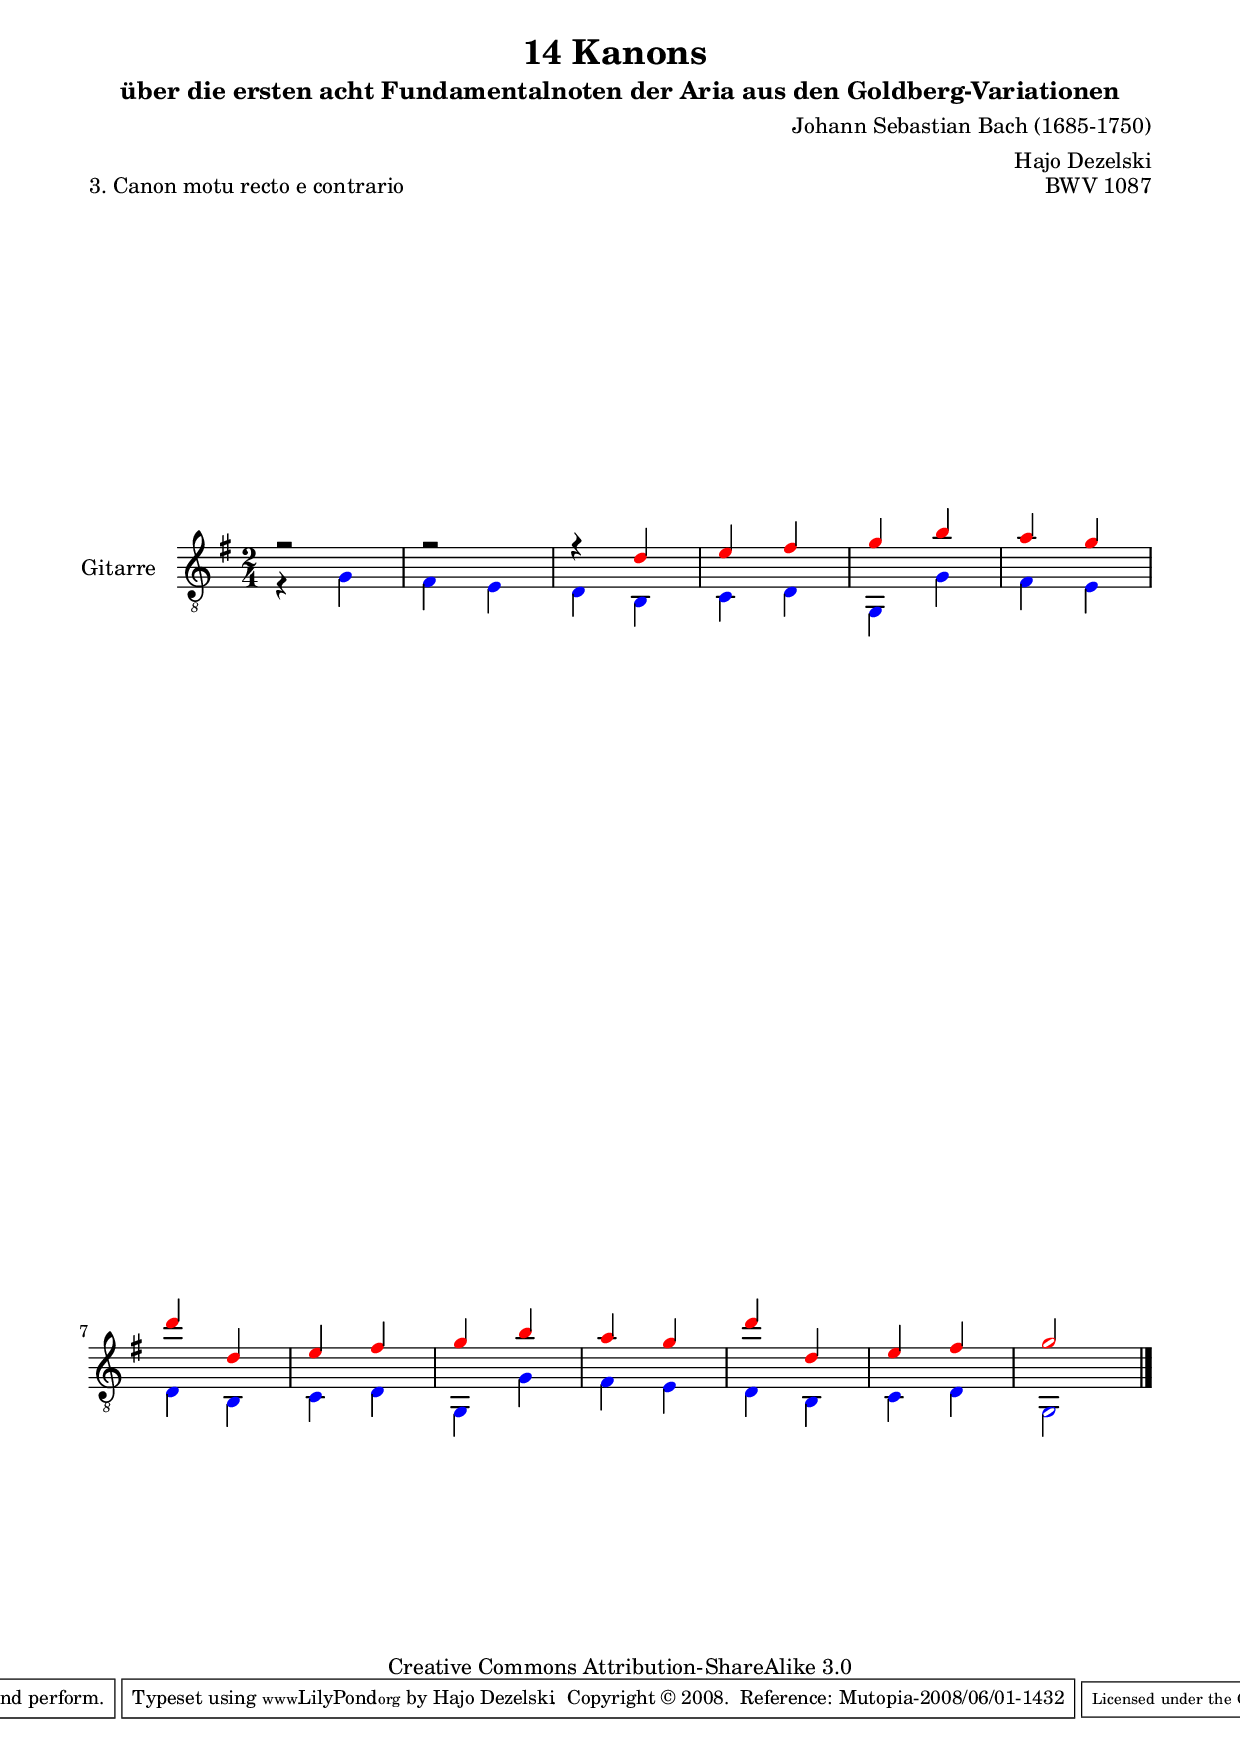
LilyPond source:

\version "2.11.46"

\paper {
    page-top-space = #0.0
    %indent = 0.0
    line-width = 18.0\cm
    ragged-bottom = ##f
    ragged-last-bottom = ##f
}

% #(set-default-paper-size "a4")

#(set-global-staff-size 19)

\header {
        title = "14 Kanons "
        subtitle = "über die ersten acht Fundamentalnoten der Aria aus den Goldberg-Variationen"
        piece = "3. Canon motu recto e contrario "
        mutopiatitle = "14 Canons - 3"
        composer = "Johann Sebastian Bach (1685-1750)"
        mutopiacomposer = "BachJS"
        opus = "BWV 1087"
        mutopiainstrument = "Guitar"
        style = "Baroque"
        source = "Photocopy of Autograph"
	arranger = "Hajo Dezelski"
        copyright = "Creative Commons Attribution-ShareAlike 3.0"
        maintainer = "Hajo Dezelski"
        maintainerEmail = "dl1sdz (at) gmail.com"
	
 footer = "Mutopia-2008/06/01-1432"
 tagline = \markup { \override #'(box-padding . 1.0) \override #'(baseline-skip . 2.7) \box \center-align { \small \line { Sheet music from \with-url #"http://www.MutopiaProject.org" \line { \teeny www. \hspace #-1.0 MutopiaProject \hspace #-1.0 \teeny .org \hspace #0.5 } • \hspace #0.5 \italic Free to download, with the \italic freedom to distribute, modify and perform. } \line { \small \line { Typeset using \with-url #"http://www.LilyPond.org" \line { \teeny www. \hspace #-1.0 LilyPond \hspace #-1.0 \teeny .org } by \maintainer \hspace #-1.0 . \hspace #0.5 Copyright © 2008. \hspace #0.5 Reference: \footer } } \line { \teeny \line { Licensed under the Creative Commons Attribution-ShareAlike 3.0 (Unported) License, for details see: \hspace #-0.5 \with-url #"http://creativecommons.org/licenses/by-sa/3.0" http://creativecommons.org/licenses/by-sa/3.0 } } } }
}

     voiceOne =  \relative c' {
       \set Staff.instrumentName = "Gitarre   "
       \set Staff.midiInstrument = "acoustic guitar (nylon)"
       \override NoteHead #'color = #red
       r2 | % 1
       r2 | % 2
       r4 d4 | % 3
       e4 fis | % 4
       g4 b | % 5
       a4 g | % 6
       d'4 d,4 | % 7
       e4 fis | % 8
       g4 b | % 9
       a4 g | % 10
       d'4 d,4 | % 11
       e4 fis | % 12
       g2 \bar "|." 
     }
 

     voiceTwo =  \relative c' {
	     \override NoteHead #'color = #blue
         r4 g4 | % 1
	fis4 e | % 2
	d4 b | % 3
	c4 d | % 4
	g,4 g'4 | % 5
	fis4 e | % 6
	d4 b | % 7
	c4 d | % 8
	g,4 g'4 | % 9
	fis4 e | % 10
	d4 b | % 11
	c4 d | % 12
	g,2 \bar "|." 
     }

       gitarre = << \voiceOne \\ \voiceTwo >>
       
     \score {
        <<
	     \new Voice  { \clef "treble_8" \time 2/4 \key g \major \gitarre }
        >>
        \layout { }
        \midi { }
     }
